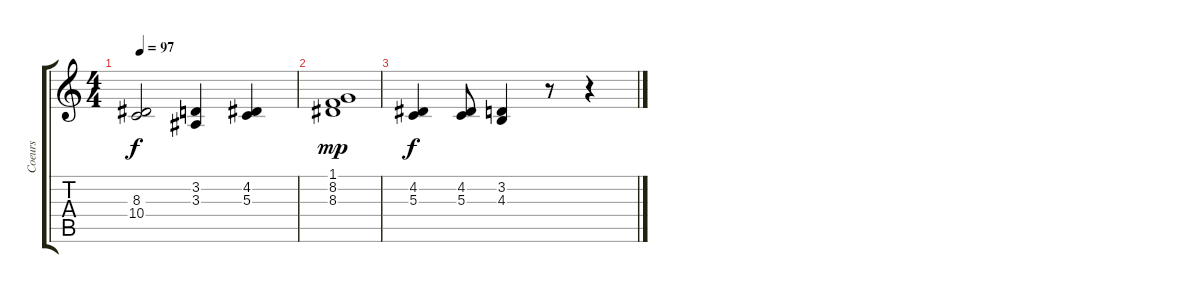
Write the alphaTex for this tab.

\track ("Coeurs" "Coeurs") {instrument choiraahs}
\staff {score tabs}
\tuning (E4 B3 G3 D3 A2 E2) {hide}
\ts (4 4)
\tempo 97
\clef g2
\ks c
(8.3 10.4).2{dy f} (3.2 3.3).4 (4.2 5.3).4 |
(1.1 8.2 8.3).1{dy mp} |
(4.2 5.3).4{dy f} (4.2 5.3).8 (3.2 4.3).4 r.8 r.4
